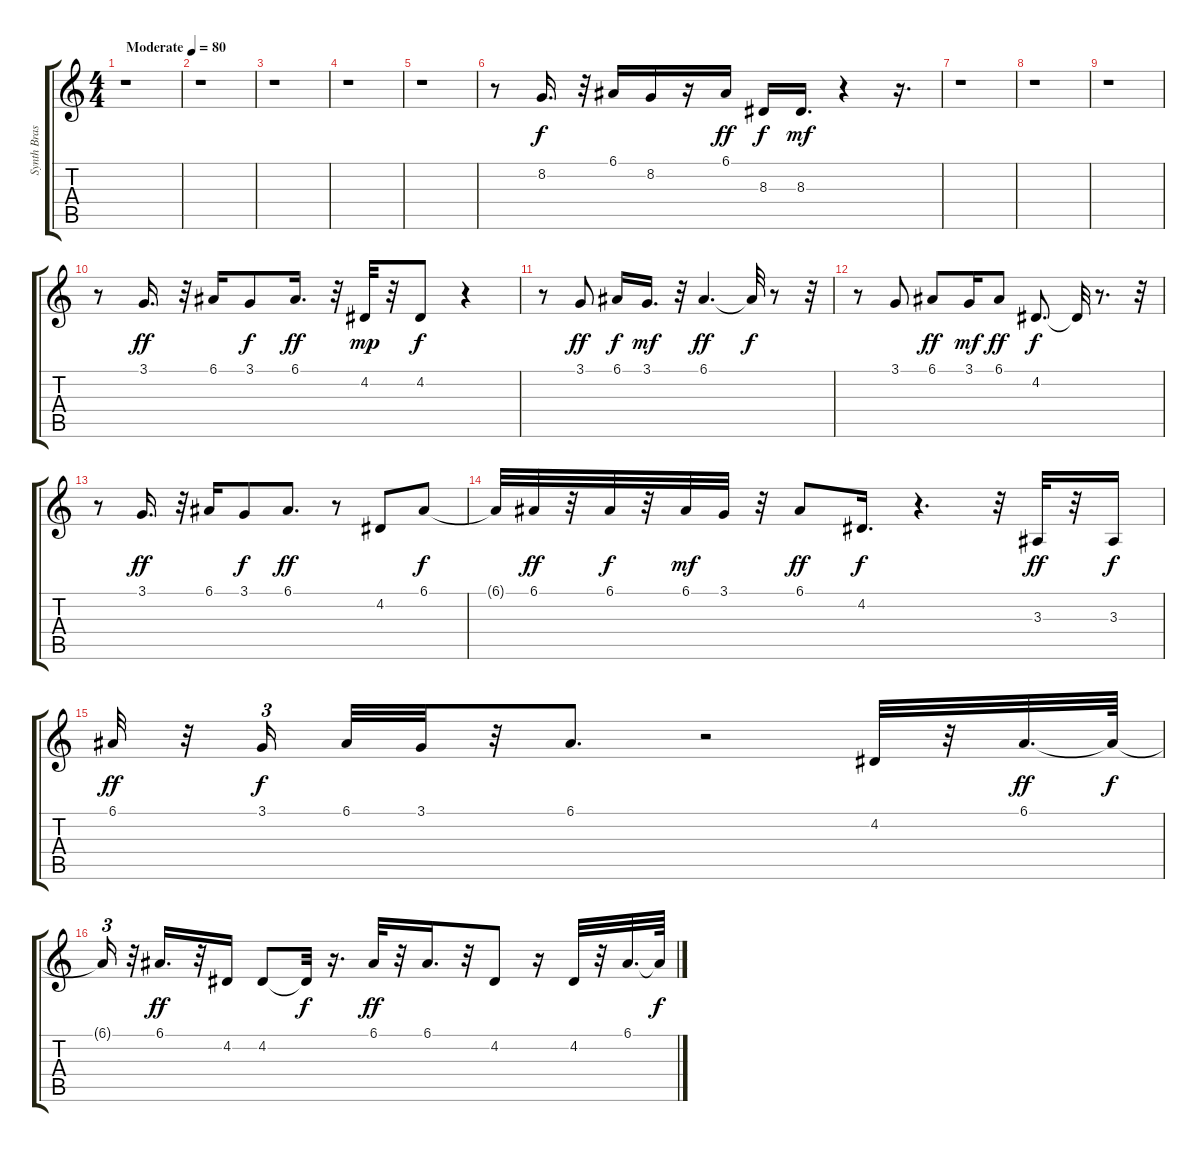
\track ("Synth Brass" "Synth Bras") {instrument synthbrass1}
\staff {score tabs}
\tuning (E4 B3 G3 D3 A2 E2) {hide}
\ts (4 4)
\tempo (80 "Moderate")
\clef g2
\ks c
r.1{dy f instrument synthbrass1} |
r.1 |
r.1 |
r.1 |
r.1 |
r.8 8.2.16{d} r.32 6.1.16 8.2.16 r.16 6.1.16{dy ff} 8.3.16{dy f} 8.3.16{d dy mf} r.4 r.16{d} |
r.1 |
r.1 |
r.1 |
r.8 3.1.16{d dy ff} r.32 6.1.16 3.1.8{dy f} 6.1.16{d dy ff} r.32 4.2.32{dy mp} r.32 4.2.8{dy f} r.4 |
r.8 3.1.8{dy ff} 6.1.16{dy f} 3.1.16{d dy mf} r.32 6.1.4{d dy ff} 6.1{t}.32{dy f} r.8 r.32 |
r.8 3.1.8 6.1.8{dy ff} 3.1.16{dy mf} 6.1.8{dy ff} 4.2.8{d dy f} 4.2{t}.32 r.8{d} r.32 |
r.8 3.1.16{d dy ff} r.32 6.1.16 3.1.8{dy f} 6.1.8{d dy ff} r.8 4.2.8 6.1.8{dy f} |
6.1{t}.32 6.1.32{dy ff} r.32 6.1.32{dy f} r.32 6.1.32{dy mf} 3.1.32 r.32 6.1.8{dy ff} 4.2.16{d dy f} r.4{d} r.32 3.3.32{dy ff} r.32 3.3.16{dy f} |
6.1.32{dy ff} r.32 3.1.16{tu (3 2) dy f beam splitsecondary} 6.1.32 3.1.32 r.32 6.1.8{d} r.2 4.2.32 r.32 6.1.32{d dy ff} 6.1{t}.64{dy f} |
6.1{t}.16{tu (3 2)} r.32 6.1.16{d dy ff} r.32 4.2.16 4.2.8 4.2{t}.32{dy f} r.16{d} 6.1.32{dy ff} r.32 6.1.16{d} r.32 4.2.8 r.16 4.2.32 r.32 6.1.32{d} 6.1{t}.64{dy f}
